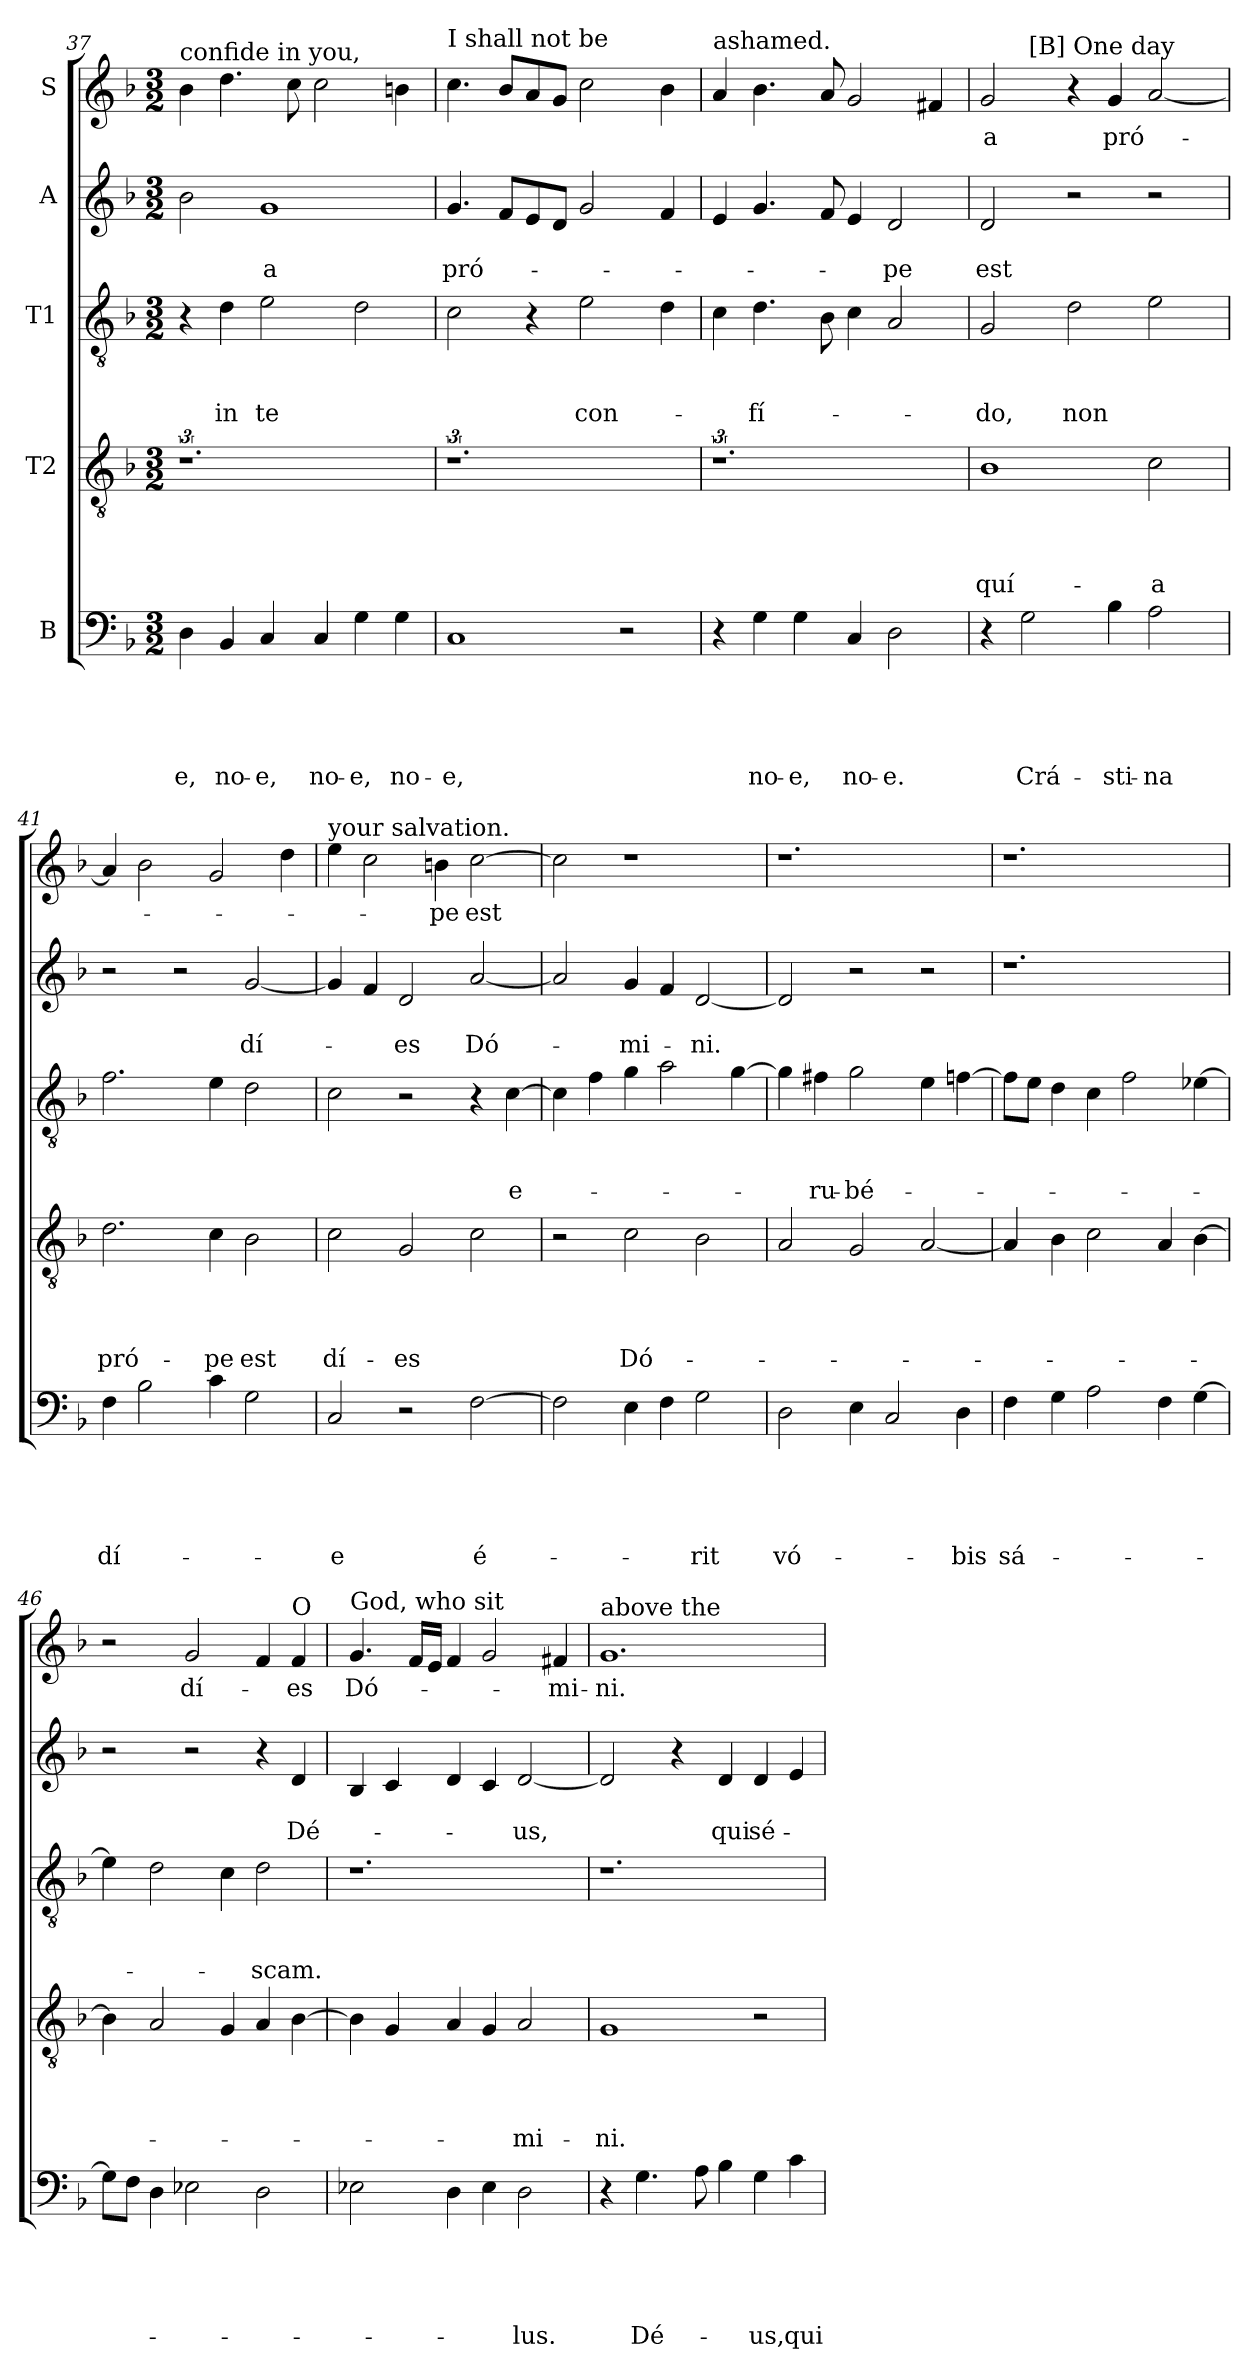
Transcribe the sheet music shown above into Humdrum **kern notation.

**kern	**text	**text	**text	**text	**text	**kern	**text	**text	**text	**text	**kern	**text	**text	**text	**kern	**text	**text	**kern	**text
*part5	*part5	*part5	*part5	*part5	*part5	*part4	*part4	*part4	*part4	*part4	*part3	*part3	*part3	*part3	*part2	*part2	*part2	*part1	*part1
*staff5	*staff5	*staff5	*staff5	*staff5	*staff5	*staff4	*staff4	*staff4	*staff4	*staff4	*staff3	*staff3	*staff3	*staff3	*staff2	*staff2	*staff2	*staff1	*staff1
*I"B	*	*	*	*	*	*I"T2	*	*	*	*	*I"T1	*	*	*	*I"A	*	*	*I"S	*
*clefF4	*	*	*	*	*	*clefGv2	*	*	*	*	*clefGv2	*	*	*	*clefG2	*	*	*clefG2	*
*k[b-]	*	*	*	*	*	*k[b-]	*	*	*	*	*k[b-]	*	*	*	*k[b-]	*	*	*k[b-]	*
*F:	*	*	*	*	*	*F:	*	*	*	*	*F:	*	*	*	*F:	*	*	*F:	*
*M3/2	*	*	*	*	*	*M3/2	*	*	*	*	*M3/2	*	*	*	*M3/2	*	*	*M3/2	*
*Xtuplet	*	*	*	*	*	*	*	*	*	*	*	*	*	*	*	*	*	*	*
=37	=37	=37	=37	=37	=37	=37	=37	=37	=37	=37	=37	=37	=37	=37	=37	=37	=37	=37	=37
!	!	!	!	!	!LO:LY:b	!	!	!	!	!	!	!	!	!	!	!	!	!	!
*	*	*	*	*	*	*	*	*	*	*	*Xtuplet	*	*	*	*Xtuplet	*	*	*Xtuplet	*
!	!	!	!	!	!	!	!	!	!	!	!	!	!	!	!	!	!	!LO:TX:a:t=confide in you,	!
6D\	.	.	.	.	-e,	3%2.r	.	.	.	.	6r	.	.	.	3b-\	.	.	6b-\	.
!	!	!	!	!	!LO:LY:b	!	!	!	!	!	!	!	!	!LO:LY:b	!	!	!	!	!
6BB-/	.	.	.	.	no-	.	.	.	.	.	6d\	.	.	in	.	.	.	6.dd\	.
!	!	!	!	!	!LO:LY:b	!	!	!	!	!	!	!	!	!LO:LY:b	!	!	!LO:LY:b	!	!
6C/	.	.	.	.	-e,	.	.	.	.	.	3e\	.	.	te	3%2g	.	-a	.	.
.	.	.	.	.	.	.	.	.	.	.	.	.	.	.	.	.	.	12cc\	.
!	!	!	!	!	!LO:LY:b	!	!	!	!	!	!	!	!	!	!	!	!	!	!
6C/	.	.	.	.	no-	.	.	.	.	.	.	.	.	.	.	.	.	3cc\	.
!	!	!	!	!	!LO:LY:b	!	!	!	!	!	!	!	!	!	!	!	!	!	!
6G\	.	.	.	.	-e,	.	.	.	.	.	3d\	.	.	.	.	.	.	.	.
!	!	!	!	!	!LO:LY:b	!	!	!	!	!	!	!	!	!	!	!	!	!	!
6G\	.	.	.	.	no-	.	.	.	.	.	.	.	.	.	.	.	.	6bni\	.
=38	=38	=38	=38	=38	=38	=38	=38	=38	=38	=38	=38	=38	=38	=38	=38	=38	=38	=38	=38
!	!	!	!	!	!	!	!	!	!	!	!	!	!	!	!	!	!	!LO:TX:a:t=I shall not be	!
!	!	!	!	!	!LO:LY:b	!	!	!	!	!	!	!	!	!	!	!	!LO:LY:b	!	!
3%2C	.	.	.	.	-e,	3%2.r	.	.	.	.	3c\	.	.	.	6.g/	.	pró-	6.cc\	.
.	.	.	.	.	.	.	.	.	.	.	.	.	.	.	12f/L	.	.	12b-/L	.
.	.	.	.	.	.	.	.	.	.	.	6r	.	.	.	12e/	.	.	12a/	.
.	.	.	.	.	.	.	.	.	.	.	.	.	.	.	12d/J	.	.	12g/J	.
!	!	!	!	!	!	!	!	!	!	!	!	!	!	!LO:LY:b	!	!	!	!	!
.	.	.	.	.	.	.	.	.	.	.	3e\	.	.	con-	3g/	.	.	3cc\	.
3r	.	.	.	.	.	.	.	.	.	.	.	.	.	.	.	.	.	.	.
.	.	.	.	.	.	.	.	.	.	.	6d\	.	.	.	6f/	.	.	6b-\	.
=39	=39	=39	=39	=39	=39	=39	=39	=39	=39	=39	=39	=39	=39	=39	=39	=39	=39	=39	=39
!	!	!	!	!	!	!	!	!	!	!	!	!	!	!	!	!	!	!LO:TX:a:t=ashamed.	!
6r	.	.	.	.	.	3%2.r	.	.	.	.	6c\	.	.	.	6e/	.	.	6a/	.
!	!	!	!	!	!LO:LY:b	!	!	!	!	!	!	!	!	!LO:LY:b	!	!	!	!	!
6G\	.	.	.	.	no-	.	.	.	.	.	6.d\	.	.	-fí-	6.g/	.	.	6.b-\	.
!	!	!	!	!	!LO:LY:b	!	!	!	!	!	!	!	!	!	!	!	!	!	!
6G\	.	.	.	.	-e,	.	.	.	.	.	.	.	.	.	.	.	.	.	.
.	.	.	.	.	.	.	.	.	.	.	12B-\	.	.	.	12f/	.	.	12a/	.
!	!	!	!	!	!LO:LY:b	!	!	!	!	!	!	!	!	!	!	!	!	!	!
6C/	.	.	.	.	no-	.	.	.	.	.	6c\	.	.	.	6e/	.	.	3g/	.
!	!	!	!	!	!LO:LY:b	!	!	!	!	!	!	!	!	!	!	!	!LO:LY:b	!	!
3D\	.	.	.	.	-e.	.	.	.	.	.	3A/	.	.	.	3d/	.	-pe	.	.
.	.	.	.	.	.	.	.	.	.	.	.	.	.	.	.	.	.	6f#i/	.
=40	=40	=40	=40	=40	=40	=40	=40	=40	=40	=40	=40	=40	=40	=40	=40	=40	=40	=40	=40
*	*	*	*	*	*	*Xtuplet	*	*	*	*	*	*	*	*	*	*	*	*	*
!	!	!	!	!	!	!	!	!	!	!LO:LY:b	!	!	!	!LO:LY:b	!	!	!LO:LY:b	!	!LO:LY:b
*	*	*	*	*	*	*	*	*	*	*	*	*	*	*	*	*	*	*^	*
6r	.	.	.	.	.	3%2B-	.	.	.	quí-	3G/	.	.	-do,	3d/	.	est	3g/	6ryy	-a
!	!	!	!	!	!LO:LY:b	!	!	!	!	!	!	!	!	!	!	!	!	!	!	!
3G\	.	.	.	.	Crá-	.	.	.	.	.	.	.	.	.	.	.	.	.	96ryy	.
!	!	!	!	!	!	!	!	!	!	!	!	!	!	!	!	!	!	!	!LO:TX:a:t=[B] One day	!
.	.	.	.	.	.	.	.	.	.	.	.	.	.	.	.	.	.	.	3%2ryy	.
!	!	!	!	!	!	!	!	!	!	!	!	!	!	!LO:LY:b	!	!	!	!	!	!
.	.	.	.	.	.	.	.	.	.	.	3d\	.	.	non	3r	.	.	6r	.	.
!	!	!	!	!	!LO:LY:b	!	!	!	!	!	!	!	!	!	!	!	!	!	!	!LO:LY:b
6B-\	.	.	.	.	-sti-	.	.	.	.	.	.	.	.	.	.	.	.	6g/	.	pró-
!	!	!	!	!	!LO:LY:b	!	!	!	!	!LO:LY:b	!	!	!	!	!	!	!	!	!	!
3A\	.	.	.	.	-na	3c\	.	.	.	-a	3e\	.	.	.	3r	.	.	[3a/	.	.
.	.	.	.	.	.	.	.	.	.	.	.	.	.	.	.	.	.	.	12...ryy	.
!!LO:LB:g=z
=41	=41	=41	=41	=41	=41	=41	=41	=41	=41	=41	=41	=41	=41	=41	=41	=41	=41	=41	=41	=41
!	!	!	!	!	!	!	!	!	!	!	!	!	!	!	!	!	!	!LO:TX:a:t=soon will be	!	!
!	!	!	!	!	!LO:LY:b	!	!	!	!	!LO:LY:b	!	!	!	!	!	!	!	!	!	!
*	*	*	*	*	*	*	*	*	*	*	*	*	*	*	*	*	*	*v	*v	*
6F\	.	.	.	.	dí-	3.d\	.	.	.	pró-	3.f\	.	.	.	3r	.	.	6a/]	.
3B-\	.	.	.	.	.	.	.	.	.	.	.	.	.	.	.	.	.	3b-\	.
.	.	.	.	.	.	.	.	.	.	.	.	.	.	.	3r	.	.	.	.
!	!	!	!	!	!	!	!	!	!	!LO:LY:b	!	!	!	!	!	!	!	!	!
6c\	.	.	.	.	.	6c\	.	.	.	-pe	6e\	.	.	.	.	.	.	3g/	.
!	!	!	!	!	!	!	!	!	!	!LO:LY:b	!	!	!	!	!	!	!LO:LY:b	!	!
3G\	.	.	.	.	.	3B-\	.	.	.	est	3d\	.	.	.	[3g/	.	dí-	.	.
.	.	.	.	.	.	.	.	.	.	.	.	.	.	.	.	.	.	6dd\	.
=42	=42	=42	=42	=42	=42	=42	=42	=42	=42	=42	=42	=42	=42	=42	=42	=42	=42	=42	=42
!	!	!	!	!	!	!	!	!	!	!	!	!	!	!	!	!	!	!LO:TX:a:t=your salvation.	!
!	!	!	!	!	!LO:LY:b	!	!	!	!	!LO:LY:b	!	!	!	!	!	!	!	!	!
3C/	.	.	.	.	-e	3c\	.	.	.	dí-	3c\	.	.	.	6g/]	.	.	6ee\	.
.	.	.	.	.	.	.	.	.	.	.	.	.	.	.	6f/	.	.	3cc\	.
!	!	!	!	!	!	!	!	!	!	!LO:LY:b	!	!	!	!	!	!	!LO:LY:b	!	!
3r	.	.	.	.	.	3G/	.	.	.	-es	3r	.	.	.	3d/	.	-es	.	.
!	!	!	!	!	!	!	!	!	!	!	!	!	!	!	!	!	!	!	!LO:LY:b
.	.	.	.	.	.	.	.	.	.	.	.	.	.	.	.	.	.	6bni\	-pe
!	!	!	!	!	!LO:LY:b	!	!	!	!	!	!	!	!	!	!	!	!LO:LY:b	!	!LO:LY:b
[3F\	.	.	.	.	é-	3c\	.	.	.	.	6r	.	.	.	[3a/	.	Dó-	[3cc\	est
!	!	!	!	!	!	!	!	!	!	!	!	!	!	!LO:LY:b	!	!	!	!	!
.	.	.	.	.	.	.	.	.	.	.	[6c\	.	.	e-	.	.	.	.	.
=43	=43	=43	=43	=43	=43	=43	=43	=43	=43	=43	=43	=43	=43	=43	=43	=43	=43	=43	=43
3F\]	.	.	.	.	.	3r	.	.	.	.	6c\]	.	.	.	3a/]	.	.	3cc\]	.
.	.	.	.	.	.	.	.	.	.	.	6f\	.	.	.	.	.	.	.	.
!	!	!	!	!	!	!	!	!	!	!LO:LY:b	!	!	!	!	!	!	!LO:LY:b	!	!
6E\	.	.	.	.	.	3c\	.	.	.	Dó-	6g\	.	.	.	6g/	.	-mi-	3%2r	.
6F\	.	.	.	.	.	.	.	.	.	.	3a\	.	.	.	6f/	.	.	.	.
!	!	!	!	!	!LO:LY:b	!	!	!	!	!	!	!	!	!	!	!	!LO:LY:b	!	!
3G\	.	.	.	.	-rit	3B-\	.	.	.	.	.	.	.	.	[3d/	.	-ni.	.	.
.	.	.	.	.	.	.	.	.	.	.	[6g\	.	.	.	.	.	.	.	.
=44	=44	=44	=44	=44	=44	=44	=44	=44	=44	=44	=44	=44	=44	=44	=44	=44	=44	=44	=44
!	!	!	!	!	!LO:LY:b	!	!	!	!	!	!	!	!	!	!	!	!	!	!
3D\	.	.	.	.	vó-	3A/	.	.	.	.	6g\]	.	.	.	3d/]	.	.	3%2.r	.
!	!	!	!	!	!	!	!	!	!	!	!	!	!	!LO:LY:b	!	!	!	!	!
.	.	.	.	.	.	.	.	.	.	.	6f#i\	.	.	-ru-	.	.	.	.	.
!	!	!	!	!	!	!	!	!	!	!	!	!	!	!LO:LY:b	!	!	!	!	!
6E\	.	.	.	.	.	3G/	.	.	.	.	3g\	.	.	-bé-	3r	.	.	.	.
3C/	.	.	.	.	.	.	.	.	.	.	.	.	.	.	.	.	.	.	.
.	.	.	.	.	.	[3A/	.	.	.	.	6e\	.	.	.	3r	.	.	.	.
!	!	!	!	!	!LO:LY:b	!	!	!	!	!	!	!	!	!	!	!	!	!	!
6D\	.	.	.	.	-bis	.	.	.	.	.	[6fni\	.	.	.	.	.	.	.	.
=45	=45	=45	=45	=45	=45	=45	=45	=45	=45	=45	=45	=45	=45	=45	=45	=45	=45	=45	=45
!	!	!	!	!	!LO:LY:b	!	!	!	!	!	!	!	!	!	!	!	!	!	!
6F\	.	.	.	.	sá-	6A/]	.	.	.	.	12f\L]	.	.	.	3%2.r	.	.	3%2.r	.
.	.	.	.	.	.	.	.	.	.	.	12e\J	.	.	.	.	.	.	.	.
6G\	.	.	.	.	.	6B-\	.	.	.	.	6d\	.	.	.	.	.	.	.	.
3A\	.	.	.	.	.	3c\	.	.	.	.	6c\	.	.	.	.	.	.	.	.
.	.	.	.	.	.	.	.	.	.	.	3f\	.	.	.	.	.	.	.	.
6F\	.	.	.	.	.	6A/	.	.	.	.	.	.	.	.	.	.	.	.	.
[6G\	.	.	.	.	.	[6B-\	.	.	.	.	[6e-X\	.	.	.	.	.	.	.	.
!!LO:PB:g=z
=46	=46	=46	=46	=46	=46	=46	=46	=46	=46	=46	=46	=46	=46	=46	=46	=46	=46	=46	=46
12G\L]	.	.	.	.	.	6B-\]	.	.	.	.	6e-\]	.	.	.	3r	.	.	3r	.
12F\J	.	.	.	.	.	.	.	.	.	.	.	.	.	.	.	.	.	.	.
6D\	.	.	.	.	.	3A/	.	.	.	.	3d\	.	.	.	.	.	.	.	.
!	!	!	!	!	!	!	!	!	!	!	!	!	!	!	!	!	!	!	!LO:LY:b
3E-i\	.	.	.	.	.	.	.	.	.	.	.	.	.	.	3r	.	.	3g/	dí-
.	.	.	.	.	.	6G/	.	.	.	.	6c\	.	.	.	.	.	.	.	.
!	!	!	!	!	!	!	!	!	!	!	!	!	!	!LO:LY:b	!	!	!	!	!
3D\	.	.	.	.	.	6A/	.	.	.	.	3d\	.	.	-scam.	6r	.	.	6f/	.
!	!	!	!	!	!	!	!	!	!	!	!	!	!	!	!	!	!	!LO:TX:a:t=O	!
!	!	!	!	!	!	!	!	!	!	!	!	!	!	!	!	!	!LO:LY:b	!	!LO:LY:b
.	.	.	.	.	.	[6B-\	.	.	.	.	.	.	.	.	6d/	.	Dé-	6f/	-es
=47	=47	=47	=47	=47	=47	=47	=47	=47	=47	=47	=47	=47	=47	=47	=47	=47	=47	=47	=47
!	!	!	!	!	!	!	!	!	!	!	!	!	!	!	!	!	!	!LO:TX:a:t=God, who sit	!
!	!	!	!	!	!	!	!	!	!	!	!	!	!	!	!	!	!	!	!LO:LY:b
3E-X\	.	.	.	.	.	6B-\]	.	.	.	.	3%2.r	.	.	.	6B-/	.	.	6.g/	Dó-
.	.	.	.	.	.	6G/	.	.	.	.	.	.	.	.	6c/	.	.	.	.
.	.	.	.	.	.	.	.	.	.	.	.	.	.	.	.	.	.	24f/LL	.
.	.	.	.	.	.	.	.	.	.	.	.	.	.	.	.	.	.	24e/JJ	.
6D\	.	.	.	.	.	6A/	.	.	.	.	.	.	.	.	6d/	.	.	6f/	.
6E-\	.	.	.	.	.	6G/	.	.	.	.	.	.	.	.	6c/	.	.	3g/	.
!	!	!	!	!	!LO:LY:b	!	!	!	!	!LO:LY:b	!	!	!	!	!	!	!LO:LY:b	!	!
3D\	.	.	.	.	-lus.	3A/	.	.	.	-mi-	.	.	.	.	[3d/	.	-us,	.	.
!	!	!	!	!	!	!	!	!	!	!	!	!	!	!	!	!	!	!	!LO:LY:b
.	.	.	.	.	.	.	.	.	.	.	.	.	.	.	.	.	.	6f#i/	-mi-
=48	=48	=48	=48	=48	=48	=48	=48	=48	=48	=48	=48	=48	=48	=48	=48	=48	=48	=48	=48
!	!	!	!	!	!	!	!	!	!	!	!	!	!	!	!	!	!	!LO:TX:a:t=above the	!
!	!	!	!	!	!	!	!	!	!	!LO:LY:b	!	!	!	!	!	!	!	!	!LO:LY:b
6r	.	.	.	.	.	3%2G	.	.	.	-ni.	3%2.r	.	.	.	3d/]	.	.	3%2.g	-ni.
!	!	!	!	!	!LO:LY:b	!	!	!	!	!	!	!	!	!	!	!	!	!	!
6.G\	.	.	.	.	Dé-	.	.	.	.	.	.	.	.	.	.	.	.	.	.
.	.	.	.	.	.	.	.	.	.	.	.	.	.	.	6r	.	.	.	.
12A\	.	.	.	.	.	.	.	.	.	.	.	.	.	.	.	.	.	.	.
!	!	!	!	!	!	!	!	!	!	!	!	!	!	!	!	!	!LO:LY:b	!	!
6B-\	.	.	.	.	.	.	.	.	.	.	.	.	.	.	6d/	.	qui	.	.
!	!	!	!	!	!LO:LY:b	!	!	!	!	!	!	!	!	!	!	!	!LO:LY:b	!	!
6G\	.	.	.	.	-us,	3r	.	.	.	.	.	.	.	.	6d/	.	sé-	.	.
!	!	!	!	!	!LO:LY:b	!	!	!	!	!	!	!	!	!	!	!	!	!	!
6c\	.	.	.	.	qui	.	.	.	.	.	.	.	.	.	6e/	.	.	.	.
=	=	=	=	=	=	=	=	=	=	=	=	=	=	=	=	=	=	=	=
*-	*-	*-	*-	*-	*-	*-	*-	*-	*-	*-	*-	*-	*-	*-	*-	*-	*-	*-	*-
